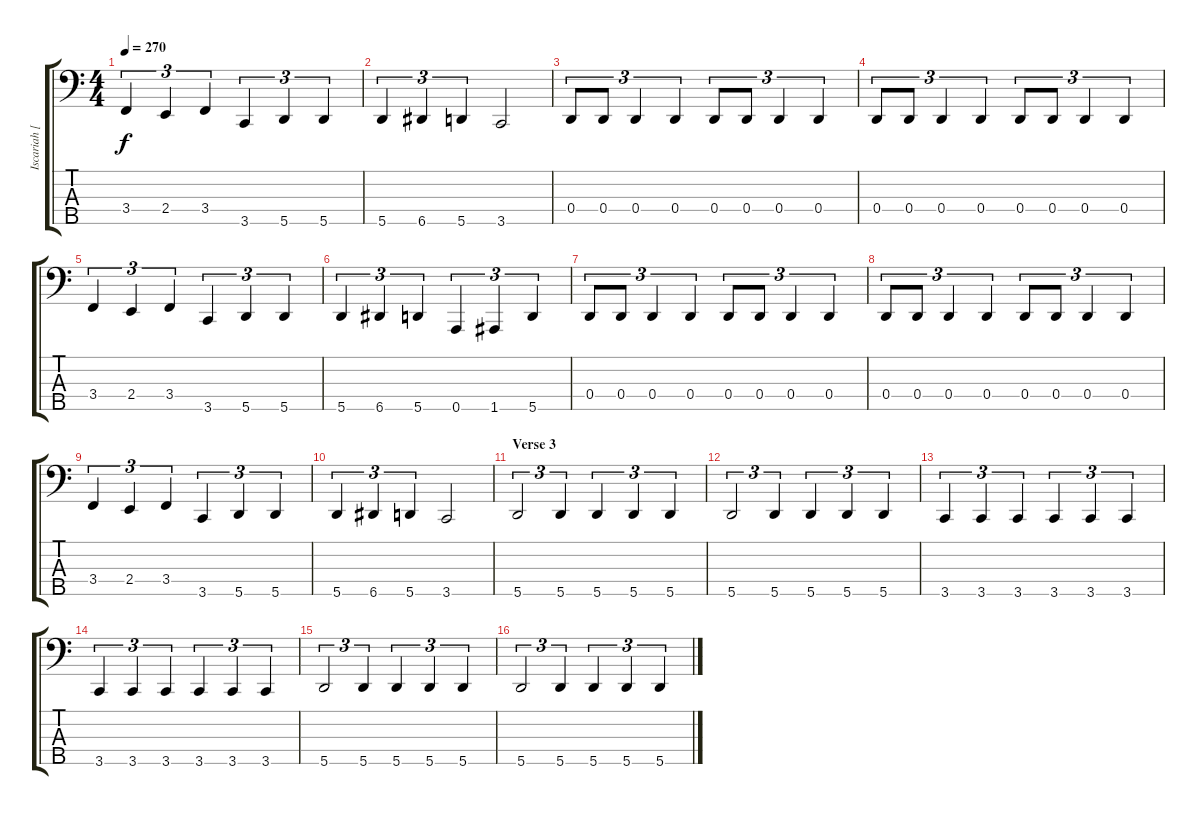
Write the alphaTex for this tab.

\track ("Iscariah [Bass]" "Iscariah [") {instrument electricbasspick}
\staff {score tabs}
\tuning (F2 C2 G1 D1 A0) {hide}
\ts (4 4)
\tempo 270
\clef f4
\ks c
3.4.4{tu (3 2) dy f} 2.4.4{tu (3 2)} 3.4.4{tu (3 2)} 3.5.4{tu (3 2)} 5.5.4{tu (3 2)} 5.5.4{tu (3 2)} |
5.5.4{tu (3 2)} 6.5.4{tu (3 2)} 5.5.4{tu (3 2)} 3.5.2 |
0.4.8{tu (3 2)} 0.4.8{tu (3 2)} 0.4.4{tu (3 2)} 0.4.4{tu (3 2)} 0.4.8{tu (3 2)} 0.4.8{tu (3 2)} 0.4.4{tu (3 2)} 0.4.4{tu (3 2)} |
0.4.8{tu (3 2)} 0.4.8{tu (3 2)} 0.4.4{tu (3 2)} 0.4.4{tu (3 2)} 0.4.8{tu (3 2)} 0.4.8{tu (3 2)} 0.4.4{tu (3 2)} 0.4.4{tu (3 2)} |
3.4.4{tu (3 2)} 2.4.4{tu (3 2)} 3.4.4{tu (3 2)} 3.5.4{tu (3 2)} 5.5.4{tu (3 2)} 5.5.4{tu (3 2)} |
5.5.4{tu (3 2)} 6.5.4{tu (3 2)} 5.5.4{tu (3 2)} 0.5.4{tu (3 2)} 1.5.4{tu (3 2)} 5.5.4{tu (3 2)} |
0.4.8{tu (3 2)} 0.4.8{tu (3 2)} 0.4.4{tu (3 2)} 0.4.4{tu (3 2)} 0.4.8{tu (3 2)} 0.4.8{tu (3 2)} 0.4.4{tu (3 2)} 0.4.4{tu (3 2)} |
0.4.8{tu (3 2)} 0.4.8{tu (3 2)} 0.4.4{tu (3 2)} 0.4.4{tu (3 2)} 0.4.8{tu (3 2)} 0.4.8{tu (3 2)} 0.4.4{tu (3 2)} 0.4.4{tu (3 2)} |
3.4.4{tu (3 2)} 2.4.4{tu (3 2)} 3.4.4{tu (3 2)} 3.5.4{tu (3 2)} 5.5.4{tu (3 2)} 5.5.4{tu (3 2)} |
5.5.4{tu (3 2)} 6.5.4{tu (3 2)} 5.5.4{tu (3 2)} 3.5.2 |
\section ("" "Verse 3")
5.5.2{tu (3 2)} 5.5.4{tu (3 2)} 5.5.4{tu (3 2)} 5.5.4{tu (3 2)} 5.5.4{tu (3 2)} |
5.5.2{tu (3 2)} 5.5.4{tu (3 2)} 5.5.4{tu (3 2)} 5.5.4{tu (3 2)} 5.5.4{tu (3 2)} |
3.5.4{tu (3 2)} 3.5.4{tu (3 2)} 3.5.4{tu (3 2)} 3.5.4{tu (3 2)} 3.5.4{tu (3 2)} 3.5.4{tu (3 2)} |
3.5.4{tu (3 2)} 3.5.4{tu (3 2)} 3.5.4{tu (3 2)} 3.5.4{tu (3 2)} 3.5.4{tu (3 2)} 3.5.4{tu (3 2)} |
5.5.2{tu (3 2)} 5.5.4{tu (3 2)} 5.5.4{tu (3 2)} 5.5.4{tu (3 2)} 5.5.4{tu (3 2)} |
5.5.2{tu (3 2)} 5.5.4{tu (3 2)} 5.5.4{tu (3 2)} 5.5.4{tu (3 2)} 5.5.4{tu (3 2)}
